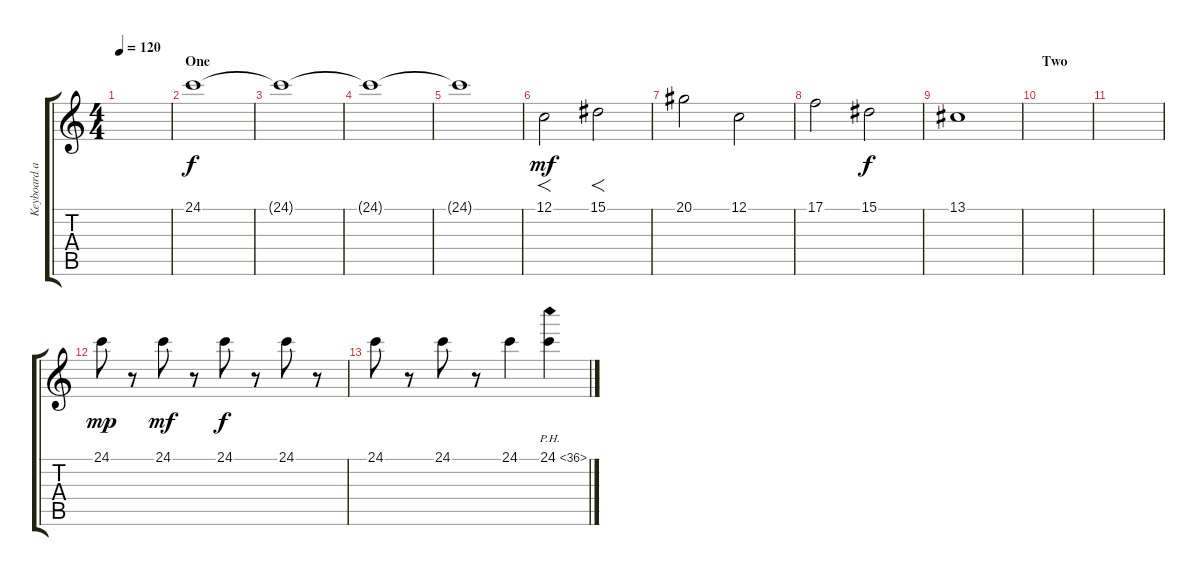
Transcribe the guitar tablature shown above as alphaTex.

\track ("Keyboard and Solo" "Keyboard a") {instrument stringensemble1}
\staff {score tabs}
\tuning (C4 G3 Eb3 Bb2 F2 C2) {hide}
\ts (4 4)
\tempo 120
\clef g2
\ks c
|
\section ("" "One")
24.1.1 |
24.1{t}.1 |
24.1{t}.1 |
24.1{t}.1 |
12.1.2{f dy mf} 15.1.2{f} |
20.1.2 12.1.2 |
17.1.2 15.1.2{dy f} |
13.1.1 |
\section ("" "Two")
|
|
24.1.8{dy mp} r.8 24.1.8{dy mf} r.8 24.1.8{dy f} r.8 24.1.8 r.8 |
24.1.8 r.8 24.1.8 r.8 24.1.4 24.1{ph 12}.4
